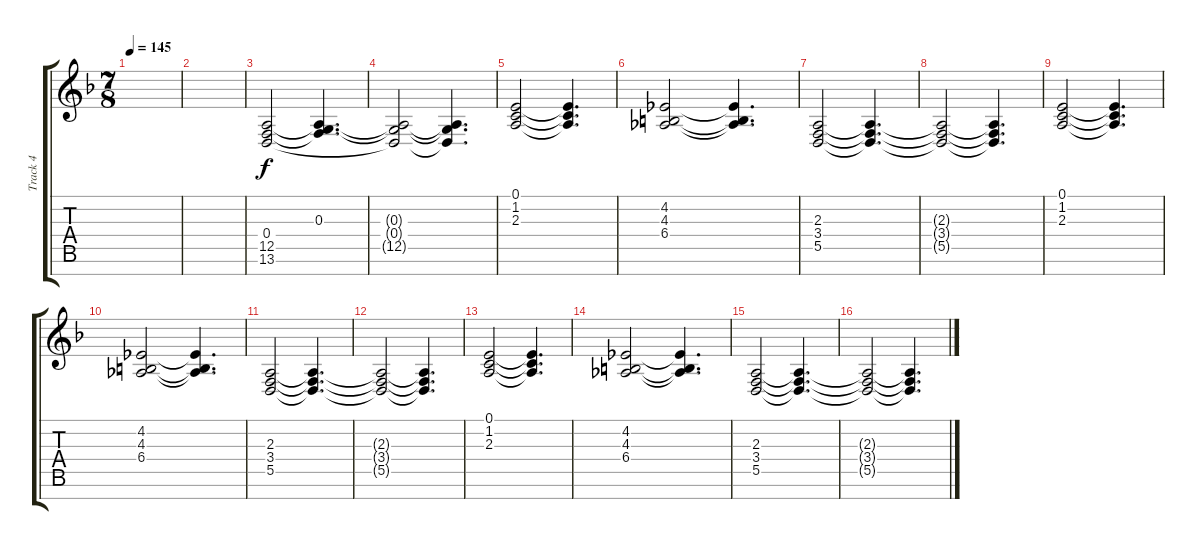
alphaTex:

\track ("Track 4" "Track 4") {instrument lead2sawtooth}
\staff {score tabs}
\tuning (E4 B3 G3 D3 A2 E2 B1) {hide}
\ts (7 8)
\tempo 145
\clef g2
\ks f
|
|
(0.4 12.5 13.6).2{instrument pad2warm} (0.3 12.5{t} 13.6{t}).4{d} |
(0.3{t} 0.4{t} 12.5{t}).2 (0.3{t} 0.4{t} 12.5{t}).4{d} |
(0.1 1.2 2.3).2 (0.1{t} 1.2{t} 2.3{t}).4{d} |
(4.2 4.3 6.4).2 (4.2{t} 4.3{t} 6.4{t}).4{d} |
(2.3 3.4 5.5).2{instrument pad2warm} (2.3{t} 3.4{t} 5.5{t}).4{d} |
(2.3{t} 3.4{t} 5.5{t}).2 (2.3{t} 3.4{t} 5.5{t}).4{d} |
(0.1 1.2 2.3).2 (0.1{t} 1.2{t} 2.3{t}).4{d} |
(4.2 4.3 6.4).2 (4.2{t} 4.3{t} 6.4{t}).4{d} |
(2.3 3.4 5.5).2{instrument pad2warm} (2.3{t} 3.4{t} 5.5{t}).4{d} |
(2.3{t} 3.4{t} 5.5{t}).2 (2.3{t} 3.4{t} 5.5{t}).4{d} |
(0.1 1.2 2.3).2 (0.1{t} 1.2{t} 2.3{t}).4{d} |
(4.2 4.3 6.4).2 (4.2{t} 4.3{t} 6.4{t}).4{d} |
(2.3 3.4 5.5).2{instrument pad2warm} (2.3{t} 3.4{t} 5.5{t}).4{d} |
(2.3{t} 3.4{t} 5.5{t}).2 (2.3{t} 3.4{t} 5.5{t}).4{d}
